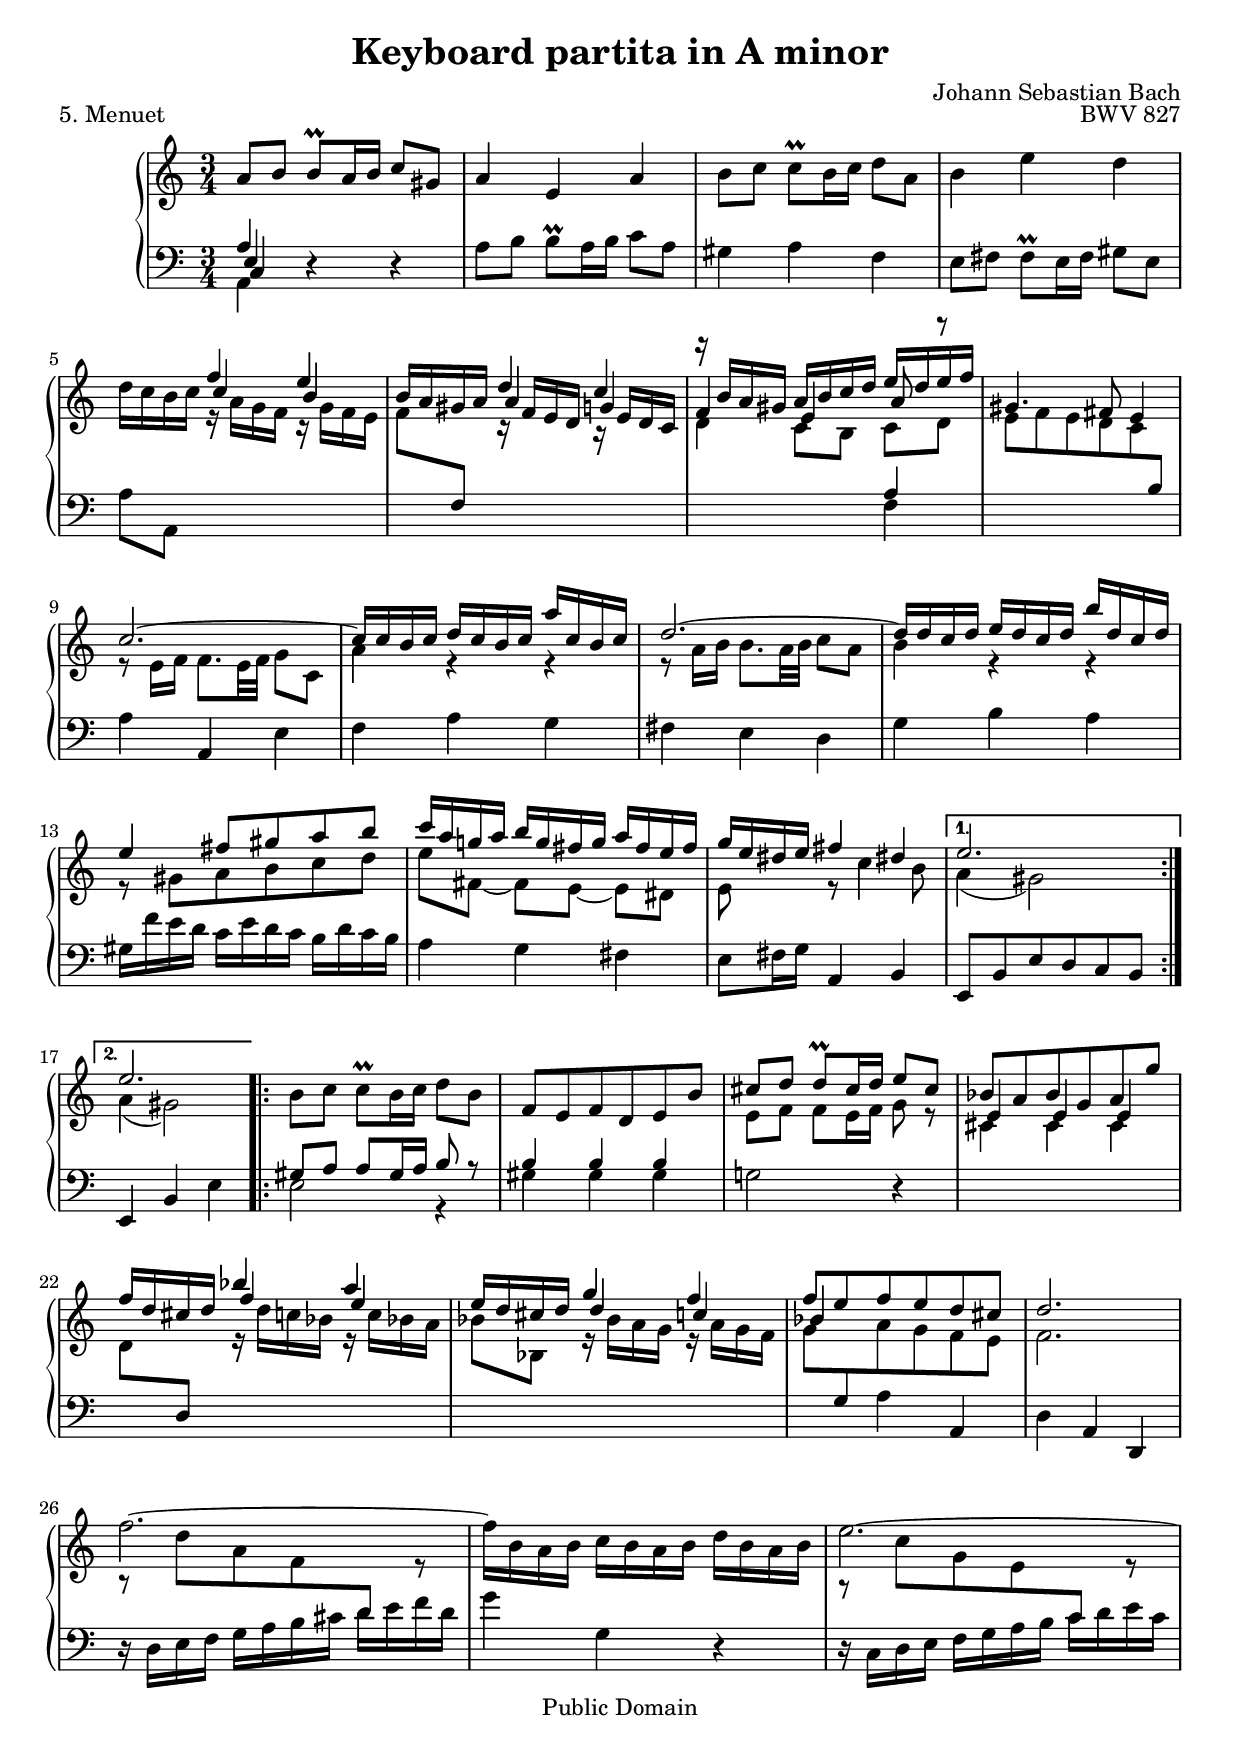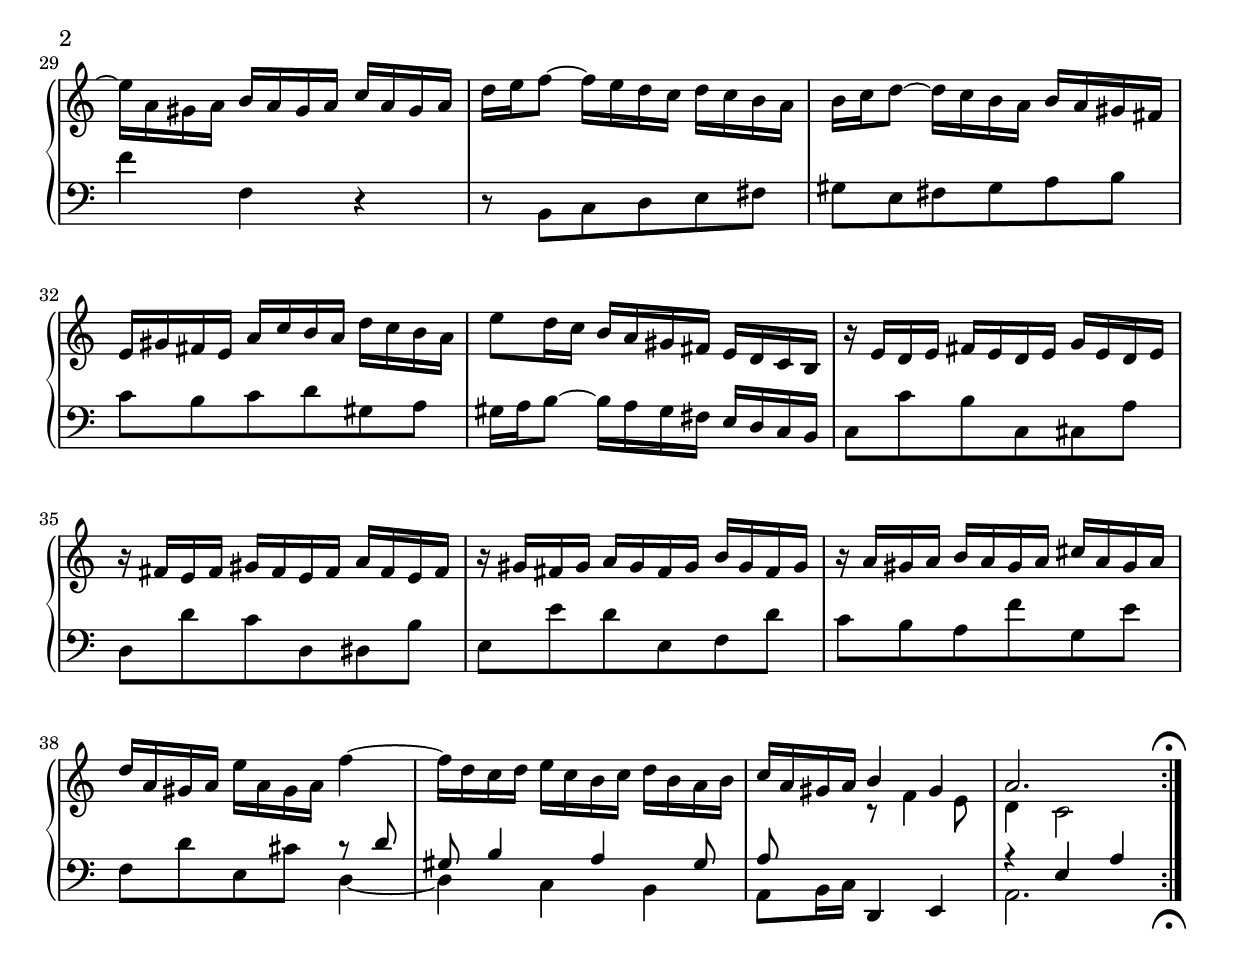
% This file prints Bach BWV 827, movement 5. Menuet

\version "2.10.33"

\header
{
  title    	    = "Keyboard partita in A minor"
  composer 	    = "Johann Sebastian Bach"
  opus     	    = "BWV 827"
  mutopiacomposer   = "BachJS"
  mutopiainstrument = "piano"
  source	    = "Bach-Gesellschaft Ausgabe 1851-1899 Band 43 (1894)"
  sourceurl         = "http://imslp.org/wiki/Notebook_for_Anna_Magdalena_Bach_(Bach,_Johann_Sebastian)"
  sourceurltwo      = "http://world.std.com/~swmcd/steven/music/bach/Bach-AnnaMagdalena1725.pdf"
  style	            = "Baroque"
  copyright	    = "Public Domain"
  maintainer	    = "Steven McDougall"
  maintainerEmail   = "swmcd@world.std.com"
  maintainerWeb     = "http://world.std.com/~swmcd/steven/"
}

% Acknowledgments
%
% Wolfgang Suppan <wsu@chello.at>

\include "english.ly"

bc = % bass cleff
{
  \change Staff = lower
  \stemUp
}

tc = % treble cleff
{
  \change Staff = upper
  \stemNeutral
}

voiceFive = #(context-spec-music (make-voice-props-set 4) 'Voice)

\score 
{
  \new PianoStaff
  <<
    \new Staff = upper
    \relative c''
    {
      \clef treble 
      \key a \minor
      \time 3/4
      
      \repeat volta 2
      {
	a8[ b]  b[ \prall a16 b]  c8[ gs] 	     	     | % 1
	a4  e   a                          	     	     | % 2
	b8[ c]  c8[ \prall b16 c]  d8[ a] 	     	     | % 3
	b4  e   d                          	     	     | % 4
	d16 c b c  << { f4          e       } \\
		      { r16 a, g f  r g f e } \\
		      { c'4         b       } >>     	     | % 5
	
	<< { b16 a     gs a       d4  c                } \\
	   { f,8   \bc f,     \tc r16 f' e d   r e d c } \\
	   { s4                   a'           g       }  >> | % 6

	<< { r16 b a gs  a b c d  e d e f } \\
	   { d,4         c8[ b]   c[  d]  } \\
	   { f4          e        a8  r   } >>               | % 7

	<< { gs4.   fs8 e4      } \\
	   { e8 f e d   c \bc b } >>                         | % 8

	<< { c'2. ~                       } \\
	   { r8 e,16 f  f8. e32 f  g8 c,  } >>               | % 9

	<< { c'16 c b c  d c b c  a' c, b c } \\
	   { a4          r        r         } >>             | % 10

	<< { d2. ~                       } \\
	   { r8 a16 b  b8. a32 b  c8  a  } >>                | % 11

	<< { d16 d c d  e d c d  b' d, c d } \\
	   { b4         r        r         } >>              | % 12

	<< { e4      fs8 gs  a b } \\
	   { r8 gs,  a   b   c d } >>                        | % 13

	<< { c'16 a g! a    b g fs g  a fs e fs } \\
	   { e8[    fs,] ~  fs[ e] ~  e[   ds]  } >>         | % 14

	<< { g'16 e ds e  fs4  ds! } \\
	   { e,8    s     r c'4 b8 } >>                      | % 15
      }

      \alternative
      {
	{
	  << { e2.       } \\
	     { a,4( gs2) } >>                                | % 16
	}

	{
	  << { e'2.      } \\
	     { a,4( gs2) } >>                                | % 17
	}
      }
	   
      \repeat volta 2
      {
	b8[ c]  c[ \prall b16 c]  d8 b               	     | % 18
	f8 e f d e b'                                	     | % 19

	<< { cs8[ d]  d[ \prall cs16 d]  e8[ cs] } \\
	   { e,8[ f]  f[        e16  f]  g8  r   } >> 	     | % 20

	<< { bf8  a  bf g a g' } \\
	   { cs,,4   cs   cs   } \\
	   { e4      e    e    } >>                  	     | % 21

	<< { f'16 d   cs d    bf'4          a         } \\
	   { d,,8 \bc d, \tc  r16 d'' c bf  r c bf! a } \\
	   { s4               f'            e         } >>   | % 22

	<< { e16 d cs d  g4           f       } \\
	   { bf,8  bf,   r16 bf' a g  r a g f } \\
	   { s4          d'           c       } >>           | % 23

	<< { f8    e      f  e  d cs } \\
	   { g \bc g, \tc a' g  f e  } \\
	   { bf'4         s     s    } >>                    | % 24

	<< { d2.  } \\
	   { f,2. } >>                                       | % 25

	<<            {           f'2. ~               }
	   \new Voice { \voiceTwo r8 d a f \bc d \tc r } >>  | % 26

	f'16 b, a b  c b a b  d b a b                        | % 27

	<<            {           e2. ~                } 
	   \new Voice { \voiceTwo r8 c g e \bc c \tc r } >>  | % 28

	e'16 a, gs  a  	 b   a  gs a    c   a  gs a          | % 29
	d 16 e  f8  ~  	 f16 e  d  c    d   c  b  a          | % 30
	b 16 c  d8  ~  	 d16 c  b  a    b   a  gs fs         | % 31
	e 16 gs fs  e  	 a   c  b  a    d   c  b  a          | % 32
	e' 8    d16 c  	 b   a  gs fs   e   d  c  b          | % 33
	r 16 e  d   e    fs  e  d  e    g   e  d  e          | % 34
	r 16 fs e   fs   gs  fs e  fs   a   fs e  fs         | % 35
	r 16 gs fs  gs   a   gs fs gs   b   gs fs gs         | % 36 
	r 16 a  gs  a    b   a  gs a    cs  a  gs a          | % 37
	d 16 a  gs  a    e'  a, gs a    f'4 ~                | % 38
	f 16 d  c   d    e   c  b  c    d   b  a  b          | % 39

	c 16 a  gs  a    << { b4    gs    } \\
			    { r8 f4    e8 } >>               | % 40

	<< { a2.    } \\
	   { d,4 c2 } >>                                     | % 41
      }
      
      \override Score.RehearsalMark #'break-visibility = #begin-of-line-invisible
      \override Score.RehearsalMark #'extra-offset = #'( -0.6 . 0.0 )
      \mark \markup { \musicglyph #"scripts.ufermata" }
    }
	 
    \new Staff = lower
    {
      \clef bass
      \key a \minor
      \time 3/4
      
      \repeat volta 2
      {
	<< \new Voice { \voiceOne   a 4 }
	   \new Voice { \voiceTwo   a,4 }
	   \new Voice { \voiceThree e 4 } 
	   \new Voice { \voiceFive  c 4 } >> r r    | % 1 

	a8[ b]   b [ \prall a16 b ]  c'8[ a] 	    | % 2
	gs4      a                   f       	    | % 3
	e8[ fs]  fs[ \prall e16 fs]  gs8[ e] 	    | % 4
	a8 a,    s4                  s4      	    | % 5
	\skip 4*3                            	    | % 6
	s4       s4                  << { a4 } \\
					{ f4 } >>   | % 7
	\skip 4*3                            	    | % 8
	a4  a, e                                    | % 9
	f4  a  g                                    | % 10
	fs4 e  d                                    | % 11
	g4  b  a                                    | % 12
	gs16 f' e' d'  c' e' d' c'  b d' c' b       | % 13
	a4  g  fs                                   | % 14
	e8[ fs16 g]  a,4  b,                        | % 15
      }
      
      \alternative
      {
	{
	  e,8 b, e d c b,                           | % 16
	}

	{
	  e,4 b, e                                  | % 17
	}
      }

      \repeat volta 2
      {
	<< { gs8[ a]  a[ gs16 a]  b8 r } \\
	   { e2                   r4   } >>         | % 18

	<< { b 4 b  b  } \\
	   { gs4 gs gs } >>                         | % 19

	g!2 r4                                      | % 20
	\skip 4*3                                   | % 21
	\skip 4*3                                   | % 22
	\skip 4*3                                   | % 23
	s  4          a             a,              | % 24
	d  4          a,            d,              | % 25
	r 16 d e f    g a b cs'     d' e' f' d'     | % 26
	g' 4          g             r               | % 27
	r 16 c d e    f g a b       c' d' e' c'     | % 28
	f' 4          f             r               | % 29
	r  8   b,     c     d       e     fs        | % 30
	gs 8   e      fs    gs      a     b         | % 31
	c' 8   b      c'    d'      gs    a         | % 32
	gs16 a b8 ~   b16 a gs fs   e  d  c b,      | % 33
	c  8   c'     b     c       cs    a         | % 34
	d  8   d'     c'    d       ds    b         | % 35
	e  8   e'     d'    e       f     d'        | % 36
	c' 8   b      a     f'      g     e'        | % 37

	f  8   d'     e     cs'     << { r8 d' } \\
				       { d4 ~  } >> | % 38

	<< { gs8 b4   a    gs8 } \\
	   { d4     c   b,     } >>                 | % 39

	<< { a8  s      } \\
	   { a,8 b,16 c } >> d,4 e,                 | % 40

	<< { r4 e a } \\
	   { a,2.   } >>                            | % 41
      }

      \override Staff.RehearsalMark #'direction = #-1
      \override Score.RehearsalMark #'extra-offset = #'( -0.6 . 0.0 )
      \mark \markup { \musicglyph #"scripts.dfermata" }
    }
  >>
  
  \layout
  {
    \context 
    {
      \Score
      \remove "Mark_engraver"
    }
    \context 
    {
      \Staff
      \consists "Mark_engraver"
    }
  } 

  \header { piece = "5. Menuet" }

  \midi   
  {
  }
}
